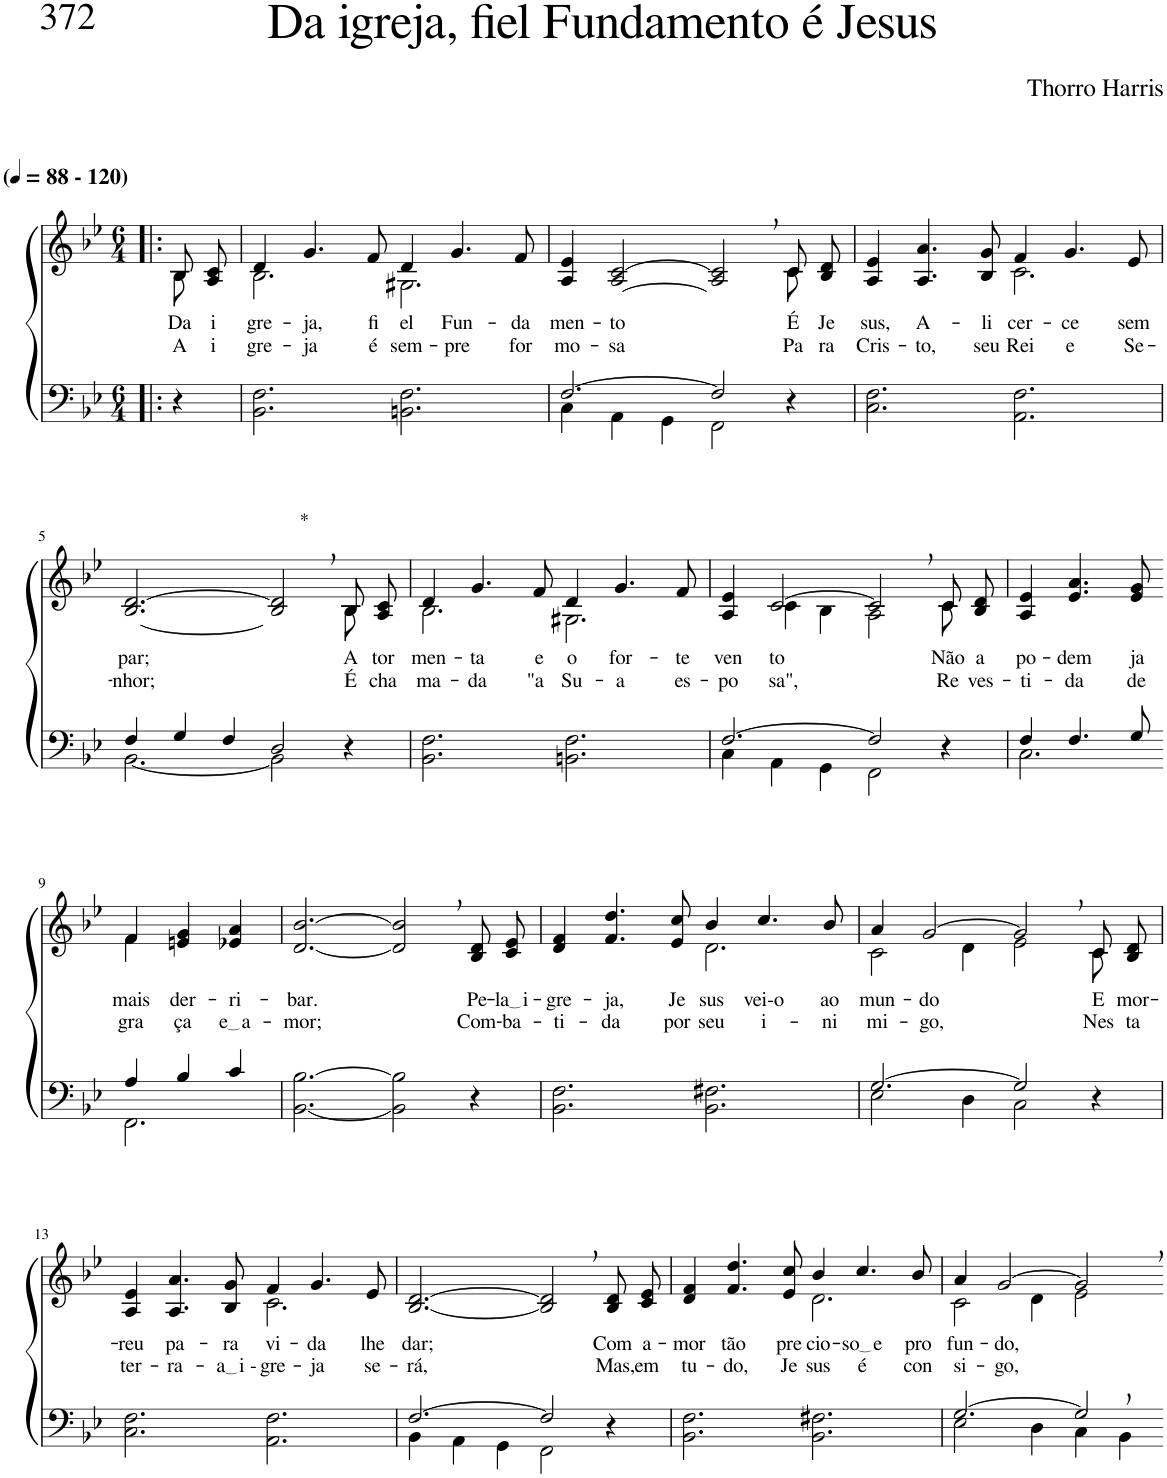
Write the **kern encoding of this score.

**kern	**kern	**text	**text
*part2	*part1	*part1	*part1
*staff2	*staff1	*staff1	*staff1
*I"Parte III e IV	*I"Parte I e II	*	*
*clefF4	*clefG2	*	*
*Trd-1c-2	*Trd-1c-2	*	*
*k[b-e-]	*k[b-e-]	*	*
*M6/4	*M6/4	*	*
*MM88	*MM88	*	*
=1!|:	=1!|:	=1!|:	=1!|:
*	*^	*	*
!	!LO:TX:a:B:t=(	!	!	!
!	!LO:TX:a:B:t=- 120)	!	!	!
!	!	!	!LO:LY:b	!LO:LY:b
4r	8B-/L	8B-\	Da	A
!	!	!	!LO:LY:b	!LO:LY:b
.	8A/ 8c/J	8ryy	i-	i-
=2	=2	=2	=2	=2
!	!	!	!LO:LY:b	!LO:LY:b
2.BB-\ 2.F\	4d/	2.B-\	-gre-	-gre-
!	!	!	!LO:LY:b	!LO:LY:b
.	4.g/	.	-ja,	-ja
!	!	!	!LO:LY:b	!LO:LY:b
.	8f/	.	fi-	é
!	!	!	!LO:LY:b	!LO:LY:b
2.BBn\ 2.F\	4d/	2.G#X\	-el	sem-
!	!	!	!LO:LY:b	!LO:LY:b
.	4.g/	.	Fun-	-pre
!	!	!	!LO:LY:b	!LO:LY:b
.	8f/	.	-da-	for-
=3	=3	=3	=3	=3
*^	*	*	*	*
!	!	!	!	!LO:LY:b	!LO:LY:b
[2.F/	4C\	1ryy	4A/ 4e-/	-men-	-mo-
!	!	!	!	!LO:LY:b	!LO:LY:b
.	4AA\	.	[2A/ [2c/	-to	-sa
.	4GG\	.	.	.	.
2F/]	2FF\	.	2A/] 2c/]	.	.
.	.	4ryy	.	.	.
!	!	!	!	!LO:LY:b	!LO:LY:b
4r	4ryy	8c\	8c/L	É	Pa-
!	!	!	!	!LO:LY:b	!LO:LY:b
.	.	8ryy	8B-/ 8d/J	Je-	-ra
*v	*v	*	*	*	*
=4	=4	=4	=4	=4
!	!	!	!LO:LY:b	!LO:LY:b
2.C\ 2.F\	4A/ 4e-/	2.ryy	-sus,	Cris-
!	!	!	!LO:LY:b	!LO:LY:b
.	4.A/ 4.a/	.	A-	-to,
!	!	!	!LO:LY:b	!LO:LY:b
.	8B-/ 8g/	.	-li-	seu
!	!	!	!LO:LY:b	!LO:LY:b
2.AA\ 2.F\	4f/	2.c\	-cer-	Rei
!	!	!	!LO:LY:b	!LO:LY:b
.	4.g/	.	-ce	e
!	!	!	!LO:LY:b	!LO:LY:b
.	8e-/	.	sem	Se-
!!LO:LB:g=z	!!
=5	=5	=5	=5	=5
*^	*	*	*	*
!	!	!	!	!LO:LY:b	!LO:LY:b
4F/	[2.BB-\	[2.B-/ [2.d/	4ryy	par;	-nhor;
*	*	*v	*v	*	*
4G/	.	.	.	.
4F/	.	.	.	.
!	!	!LO:TX:a:t=*	!	!
2D/	2BB-\]	2B-/], 2d/],	.	.
*	*	*^	*	*
!	!	!	!	!LO:LY:b	!LO:LY:b
4r	4ryy	8B-/L	8B-\	A	É
!	!	!	!	!LO:LY:b	!LO:LY:b
.	.	8A/ 8c/J	8ryy	tor-	cha-
*v	*v	*	*	*	*
=6	=6	=6	=6	=6
!	!	!	!LO:LY:b	!LO:LY:b
2.BB-\ 2.F\	4d/	2.B-\	-men-	-ma-
!	!	!	!LO:LY:b	!LO:LY:b
.	4.g/	.	-ta	-da
!	!	!	!LO:LY:b	!LO:LY:b
.	8f/	.	e	"a
!	!	!	!LO:LY:b	!LO:LY:b
2.BBn\ 2.F\	4d/	2.G#X\	o	Su-
!	!	!	!LO:LY:b	!LO:LY:b
.	4.g/	.	for-	-a
!	!	!	!LO:LY:b	!LO:LY:b
.	8f/	.	-te	es-
=7	=7	=7	=7	=7
*^	*	*	*	*
!	!	!	!	!LO:LY:b	!LO:LY:b
[2.F/	4C\	4A/ 4e-/	4ryy	ven-	-po-
!	!	!	!	!LO:LY:b	!LO:LY:b
.	4AA\	[2c/	4c\	-to	-sa",
.	4GG\	.	4B-\	.	.
2F/]	2FF\	2c,/]	2A\	.	.
!	!	!	!	!LO:LY:b	!LO:LY:b
4r	4ryy	8c/L	8c\	Não	Re-
!	!	!	!	!LO:LY:b	!LO:LY:b
.	.	8B-/ 8d/J	8ryy	a	-ves-
=8	=8	=8	=8	=8	=8
!	!	!	!	!LO:LY:b	!LO:LY:b
*	*	*v	*v	*	*
4F/	2.C\	4A/ 4e-/	po-	-ti-
!	!	!	!LO:LY:b	!LO:LY:b
4.F/	.	4.e-/ 4.a/	-dem	-da
!	!	!	!LO:LY:b	!LO:LY:b
8G/	.	8e-/ 8g/	ja-	de
!!LO:LB:g=z
=9-	=9-	=9-	=9-	=9-
*	*	*^	*	*
!	!	!	!	!LO:LY:b	!LO:LY:b
4A/	2.FF\	4f/	4f\	-mais	gra-
!	!	!	!	!LO:LY:b	!LO:LY:b
4B-/	.	4en/ 4g/	2ryy	der-	-ça
!	!	!	!	!LO:LY:b	!LO:LY:b
4c/	.	4e-X/ 4a/	.	-ri-	e a
*v	*v	*	*	*	*
*	*v	*v	*	*
=10	=10	=10	=10
!	!	!LO:LY:b	!LO:LY:b
[2.BB-\ [2.B-\	[2.d/ [2.b-/	-bar.	-mor;
2BB-\] 2B-\]	2d/], 2b-/],	.	.
!	!	!LO:LY:b	!LO:LY:b
4r	8B-/ 8d/L	Pe-	Com-
!	!	!LO:LY:b	!LO:LY:b
.	8c/ 8e-/J	la i	-ba-
=11	=11	=11	=11
!	!	!LO:LY:b	!LO:LY:b
*	*^	*	*
2.BB-\ 2.F\	4d/ 4f/	2.ryy	-gre-	-ti-
!	!	!	!LO:LY:b	!LO:LY:b
.	4.f/ 4.dd/	.	-ja,	-da
!	!	!	!LO:LY:b	!LO:LY:b
.	8e-/ 8cc/	.	Je-	por
!	!	!	!LO:LY:b	!LO:LY:b
2.BB-\ 2.F#X\	4b-/	2.d\	-sus	seu
!	!	!	!LO:LY:b	!LO:LY:b
.	4.cc/	.	vei-o	i-
!	!	!	!LO:LY:b	!LO:LY:b
.	8b-/	.	ao	-ni-
=12	=12	=12	=12	=12
*^	*	*	*	*
!	!	!	!	!LO:LY:b	!LO:LY:b
[2.G/	2E-\	4a/	2c\	mun-	-mi-
!	!	!	!	!LO:LY:b	!LO:LY:b
.	.	[2g/	.	-do	-go,
.	4D\	.	4d\	.	.
2G/]	2C\	2g,/]	2e-\	.	.
!	!	!	!	!LO:LY:b	!LO:LY:b
4r	4ryy	8c/L	8c\	E	Nes-
!	!	!	!	!LO:LY:b	!LO:LY:b
.	.	8B-/ 8d/J	8ryy	mor-	-ta
*v	*v	*	*	*	*
!!LO:LB:g=z	!!
=13	=13	=13	=13	=13
!	!	!	!LO:LY:b	!LO:LY:b
2.C\ 2.F\	4A/ 4e-/	2.ryy	-reu	ter-
!	!	!	!LO:LY:b	!LO:LY:b
.	4.A/ 4.a/	.	pa-	-ra-
!	!	!	!LO:LY:b	!LO:LY:b
.	8B-/ 8g/	.	-ra	a i -
!	!	!	!LO:LY:b	!LO:LY:b
2.AA\ 2.F\	4f/	2.c\	vi-	-gre-
!	!	!	!LO:LY:b	!LO:LY:b
.	4.g/	.	-da	-ja
!	!	!	!LO:LY:b	!LO:LY:b
.	8e-/	.	lhe	se-
*	*v	*v	*	*
=14	=14	=14	=14
*^	*	*	*
!	!	!	!LO:LY:b	!LO:LY:b
[2.F/	4BB-\	[2.B-/ [2.d/	dar;	-rá,
.	4AA\	.	.	.
.	4GG\	.	.	.
2F/]	2FF\	2B-/], 2d/],	.	.
!	!	!	!LO:LY:b	!LO:LY:b
4r	4ryy	8B-/ 8d/L	Com	Mas,
!	!	!	!LO:LY:b	!LO:LY:b
.	.	8c/ 8e-/J	a-	em
*v	*v	*	*	*
=15	=15	=15	=15
!	!	!LO:LY:b	!LO:LY:b
*	*^	*	*
2.BB-\ 2.F\	4d/ 4f/	2.ryy	-mor	tu-
!	!	!	!LO:LY:b	!LO:LY:b
.	4.f/ 4.dd/	.	tão	-do,
!	!	!	!LO:LY:b	!LO:LY:b
.	8e-/ 8cc/	.	pre-	Je-
!	!	!	!LO:LY:b	!LO:LY:b
2.BB-\ 2.F#X\	4b-/	2.d\	-cio-	-sus
!	!	!	!LO:LY:b	!LO:LY:b
.	4.cc/	.	so e	é
!	!	!	!LO:LY:b	!LO:LY:b
.	8b-/	.	pro-	con-
=16	=16	=16	=16	=16
*^	*	*	*	*
!	!	!	!	!LO:LY:b	!LO:LY:b
[2.G/	2E-\	4a/	2c\	-fun-	-si-
!	!	!	!	!LO:LY:b	!LO:LY:b
.	.	[2g/	.	-do,	-go,
.	4D\	.	4d\	.	.
2G,/]	4C\	2g,/]	2e-\	.	.
.	4BB-\	.	.	.	.
*v	*v	*	*	*	*
*	*v	*v	*	*
=-	=-	=-	=-
*-	*-	*-	*-
